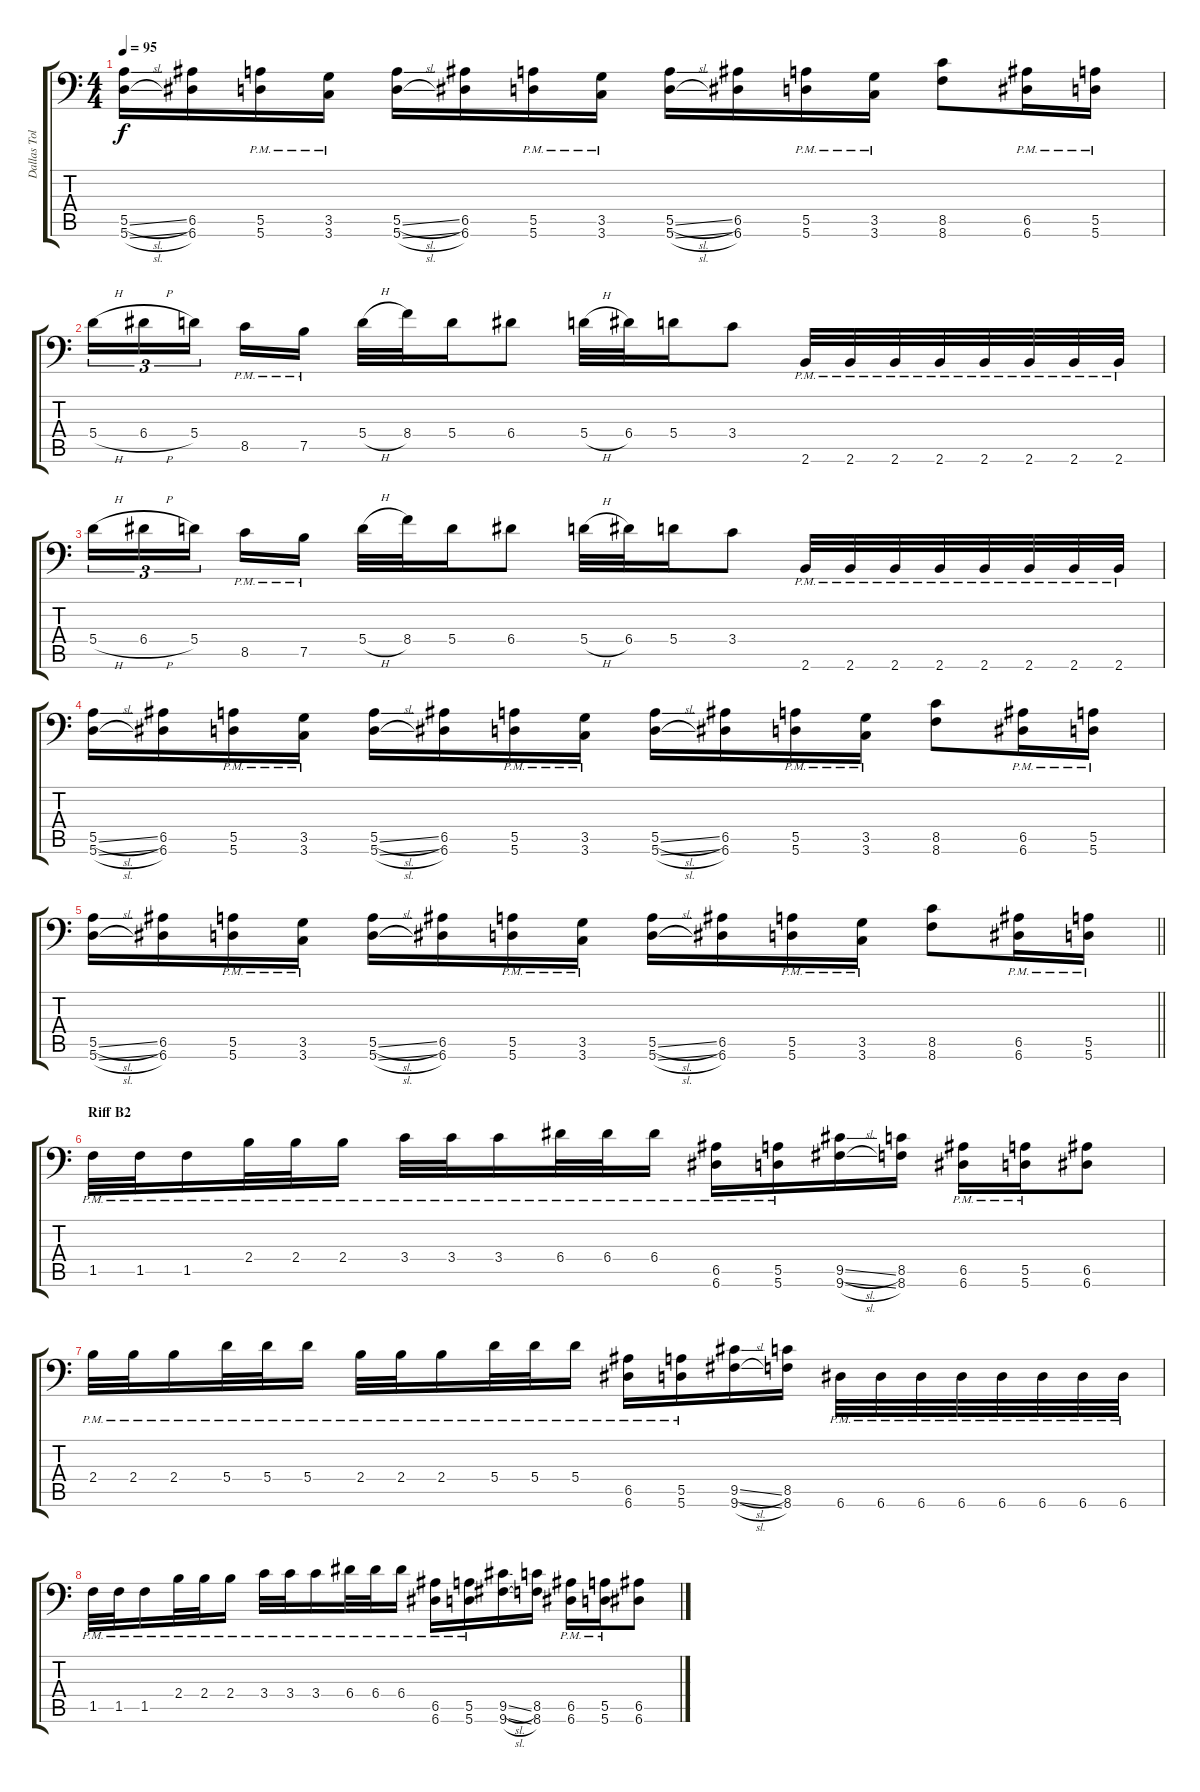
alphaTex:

\track ("Dallas Toler-Wade " "Dallas Tol") {instrument distortionguitar}
\staff {score tabs}
\tuning (B3 Gb3 D3 A2 E2 A1) {hide}
\ts (4 4)
\tempo 95
\clef f4
\ks c
(5.5{sl} 5.6{sl}).16{dy f} (6.5 6.6).16 (5.5{pm} 5.6{pm}).16 (3.5{pm} 3.6{pm}).16 (5.5{sl} 5.6{sl}).16 (6.5 6.6).16 (5.5{pm} 5.6{pm}).16 (3.5{pm} 3.6{pm}).16 (5.5{sl} 5.6{sl}).16 (6.5 6.6).16 (5.5{pm} 5.6{pm}).16 (3.5{pm} 3.6{pm}).16 (8.5 8.6).8 (6.5{pm} 6.6{pm}).16 (5.5{pm} 5.6{pm}).16 |
5.4{h}.16{tu (3 2)} 6.4{h}.16{tu (3 2)} 5.4.16{tu (3 2) beam splitsecondary} 8.5{pm}.16 7.5{pm}.16 5.4{h}.32 8.4.32 5.4.16 6.4.8 5.4{h}.32 6.4.32 5.4.16 3.4.8 2.6{pm}.32 2.6{pm}.32 2.6{pm}.32 2.6{pm}.32 2.6{pm}.32 2.6{pm}.32 2.6{pm}.32 2.6{pm}.32 |
5.4{h}.16{tu (3 2)} 6.4{h}.16{tu (3 2)} 5.4.16{tu (3 2) beam splitsecondary} 8.5{pm}.16 7.5{pm}.16 5.4{h}.32 8.4.32 5.4.16 6.4.8 5.4{h}.32 6.4.32 5.4.16 3.4.8 2.6{pm}.32 2.6{pm}.32 2.6{pm}.32 2.6{pm}.32 2.6{pm}.32 2.6{pm}.32 2.6{pm}.32 2.6{pm}.32 |
(5.5{sl} 5.6{sl}).16 (6.5 6.6).16 (5.5{pm} 5.6{pm}).16 (3.5{pm} 3.6{pm}).16 (5.5{sl} 5.6{sl}).16 (6.5 6.6).16 (5.5{pm} 5.6{pm}).16 (3.5{pm} 3.6{pm}).16 (5.5{sl} 5.6{sl}).16 (6.5 6.6).16 (5.5{pm} 5.6{pm}).16 (3.5{pm} 3.6{pm}).16 (8.5 8.6).8 (6.5{pm} 6.6{pm}).16 (5.5{pm} 5.6{pm}).16 |
\barLineRight lightlight
(5.5{sl} 5.6{sl}).16 (6.5 6.6).16 (5.5{pm} 5.6{pm}).16 (3.5{pm} 3.6{pm}).16 (5.5{sl} 5.6{sl}).16 (6.5 6.6).16 (5.5{pm} 5.6{pm}).16 (3.5{pm} 3.6{pm}).16 (5.5{sl} 5.6{sl}).16 (6.5 6.6).16 (5.5{pm} 5.6{pm}).16 (3.5{pm} 3.6{pm}).16 (8.5 8.6).8 (6.5{pm} 6.6{pm}).16 (5.5{pm} 5.6{pm}).16 |
\section ("" "Riff B2 ")
1.5{pm}.32 1.5{pm}.32 1.5{pm}.16 2.4{pm}.32 2.4{pm}.32 2.4{pm}.16 3.4{pm}.32 3.4{pm}.32 3.4{pm}.16 6.4{pm}.32 6.4{pm}.32 6.4{pm}.16 (6.5{pm} 6.6{pm}).16 (5.5{pm} 5.6{pm}).16 (9.5{sl} 9.6{sl}).16 (8.5 8.6).16 (6.5{pm} 6.6{pm}).16 (5.5{pm} 5.6{pm}).16 (6.5 6.6).8 |
2.4{pm}.32 2.4{pm}.32 2.4{pm}.16 5.4{pm}.32 5.4{pm}.32 5.4{pm}.16 2.4{pm}.32 2.4{pm}.32 2.4{pm}.16 5.4{pm}.32 5.4{pm}.32 5.4{pm}.16 (6.5{pm} 6.6{pm}).16 (5.5{pm} 5.6{pm}).16 (9.5{sl} 9.6{sl}).16 (8.5 8.6).16 6.6{pm}.32 6.6{pm}.32 6.6{pm}.32 6.6{pm}.32 6.6{pm}.32 6.6{pm}.32 6.6{pm}.32 6.6{pm}.32 |
1.5{pm}.32 1.5{pm}.32 1.5{pm}.16 2.4{pm}.32 2.4{pm}.32 2.4{pm}.16 3.4{pm}.32 3.4{pm}.32 3.4{pm}.16 6.4{pm}.32 6.4{pm}.32 6.4{pm}.16 (6.5{pm} 6.6{pm}).16 (5.5{pm} 5.6{pm}).16 (9.5{sl} 9.6{sl}).16 (8.5 8.6).16 (6.5{pm} 6.6{pm}).16 (5.5{pm} 5.6{pm}).16 (6.5 6.6).8
